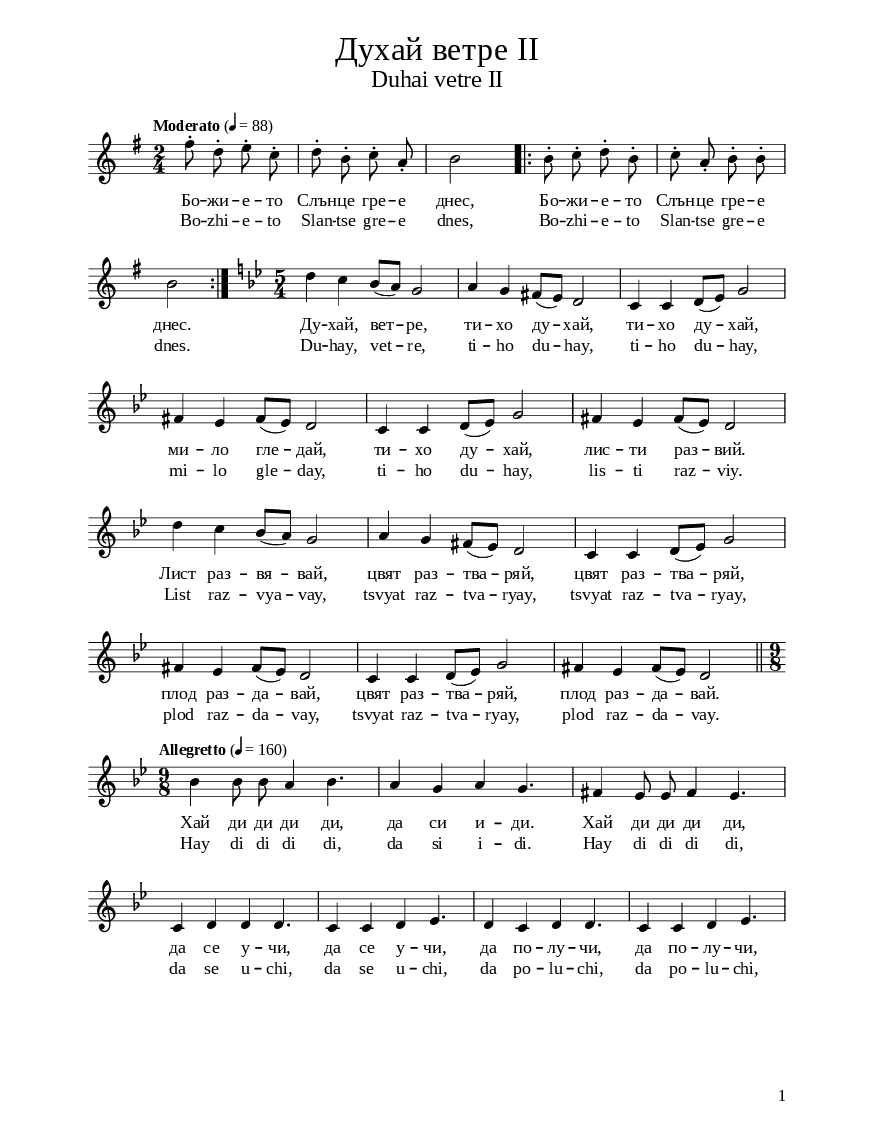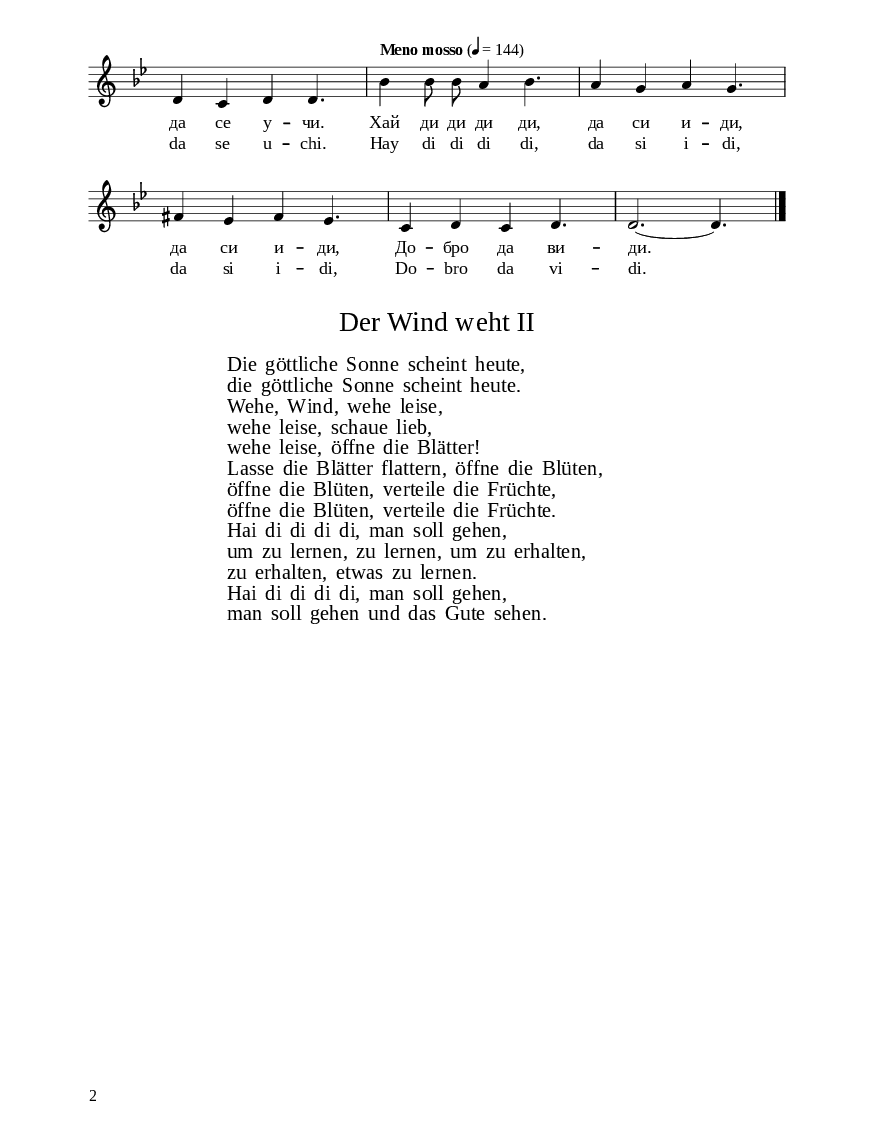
\version "2.24.0"

% include paper part and global functions
\include "include/globals.ily"

\bookpart {
  \label #'ref039
  \tocItem \markup " "
  \include "include/bookpart-paper.ily"
  \score {
    \include "include/score-layout.ily"

    \new Voice \absolute {
      \clef treble
      \key g \major
      \time 2/4
      \tempoFunc "Moderato" 4 "88"
      \autoBeamOff
      fis''8 -.  d''8 -.  e''8 -.
      c''8 -. | % 2
      d''8 -.  b'8 -.  c''8 -.
      a'8 -.  | % 3
      b'2 \repeat volta 2 {
        | % 4
        b'8 -. c''8 -.  d''8 -.
        b'8 -.  | % 5
        c''8 -. a'8 -.  b'8 -.
        b'8 -.  \break | % 6
        b'2
        | % 7
      }
      \key bes \major \time 5/4  % 7
      d''4 c''4  bes'8 ( [  a'8 ) ]
      g'2 | % 8
      a'4  g'4  fis'8 ( [  es'8 ) ]
      d'2 | % 9
      c'4  c'4  d'8 ( [  es'8 ) ]  g'2
      \break |
      fis'4  es'4  fis'8 ( [  es'8 ) ]
      d'2 | % 11
      c'4  c'4  d'8 ( [  es'8 ) ]  g'2
      | % 12
      fis'4  es'4  fis'8 ( [  es'8 ) ]
      d'2 \break | % 13
      d''4 c''4  bes'8 ( [  a'8 ) ]
      g'2 | % 14
      a'4  g'4  fis'8 ( [  es'8 ) ]
      d'2 | % 15
      c'4  c'4  d'8 ( [  es'8 ) ]  g'2
      \break | % 16
      fis'4  es'4  fis'8 ( [  es'8 ) ]
      d'2 | % 17
      c'4  c'4  d'8 ( [  es'8 ) ]  g'2
      | % 18
      fis'4  es'4  fis'8 ( [  es'8 ) ]
      d'2 \bar "||"
      \break | % 19
      \time 9/8  | % 19
      | % 19
      \tempoFunc "Allegretto" 4 "160"
      bes'4 bes'8 bes'8  a'4
      bes'4. |
      a'4  g'4  a'4  g'4. | % 21
      fis'4  es'8  es'8  fis'4  es'4.
      \break | % 22
      c'4  d'4  d'4  d'4. | % 23
      c'4  c'4  d'4  es'4. | % 24
      d'4  c'4  d'4  d'4. | % 25
      c'4  c'4  d'4  es'4. \pageBreak | % 26
      d'4  c'4  d'4  d'4. | % 27
      \tempoFunc "Meno mosso" 4 "144"
      bes'4 bes'8 bes'8  a'4
      bes'4. | % 28
      a'4  g'4  a'4  g'4. \break | % 29
      fis'4  es'4  fis'4  es'4. |
      c'4  d'4  c'4  d'4. | % 31
      d'2. ~  d'4. \bar "|."
    }

    \addlyrics {
      Бо -- жи -- е -- то Слън -- це гре --
      е днес, Бо -- жи -- е -- то Слън --
      це гре -- е днес. Ду -- хай, вет
      -- ре, ти -- хо ду  -- хай, ти
      -- хо ду  -- хай, ми -- ло гле
      -- дай, ти -- хо ду  -- хай,
      лис -- ти раз  -- вий. Лист раз
      -- вя  -- вай, цвят раз -- тва
      -- ряй, цвят раз -- тва  --
      ряй, плод раз -- да  -- вай,
      цвят раз -- тва  -- ряй, плод
      раз -- да  -- вай. Хай ди ди ди
      ди, да си и -- ди. Хай ди ди ди
      ди, да се у -- чи, да се у -- чи,
      да по -- лу -- чи, да по -- лу --
      чи, да се у -- чи. Хай ди ди ди
      ди, да си и -- ди, да си и -- ди,
      До -- бро да ви -- ди.}
      \addlyrics {
        Bo -- zhi -- e -- to Slan -- tse gre --
        e dnes, Bo -- zhi -- e -- to Slan --
        tse gre -- e dnes. Du -- hay, vet
        -- re, ti -- ho du  -- hay, ti
        -- ho du  -- hay, mi -- lo gle
        -- day, ti -- ho du  -- hay,
        lis -- ti raz  -- viy. List raz
        -- vya  -- vay, tsvyat raz -- tva
        -- ryay, tsvyat raz -- tva  --
        ryay, plod raz -- da  -- vay,
        tsvyat raz -- tva  -- ryay, plod
        raz -- da  -- vay. Hay di di di
        di, da si i -- di. Hay di di di
        di, da se u -- chi, da se u -- chi,
        da po -- lu -- chi, da po -- lu --
        chi, da se u -- chi. Hay di di di
        di, da si i -- di, da si i -- di,
        Do -- bro da vi -- di.}

        \header {
          title = \titleFunc "Духай ветре II" "Duhai vetre II"
        }

        \midi{}

      } % score


      % include foreign translation(s) of the song
      \version "2.24.0"

\markup \fill-line { \fontsize #deTitleFontSize "Der Wind weht II" }
\markup \null
\markup \null
\markup \fontsize #deCoupletFontSize {
    \hspace #12
    \override #`(baseline-skip . ,deCoupletBaselineSkip)
    \column {

 \line { " "Die göttliche Sonne scheint heute, }

 \line { " "die göttliche Sonne scheint heute.}

 \line { " "Wehe, Wind, wehe leise, }

 \line { " "wehe leise, schaue lieb,}

 \line { " "wehe leise, öffne die Blätter!}

 \line { " "Lasse die Blätter flattern, öffne die Blüten, }

 \line { " "öffne die Blüten, verteile die Früchte,}

 \line { " "öffne die Blüten, verteile die Früchte.}

 \line { " "Hai di di di di, man soll gehen, }
 \line { " " um zu lernen, zu lernen, um zu erhalten,}

 \line { " "zu erhalten, etwas zu lernen.}

 \line { " "Hai di di di di, man soll gehen, }

 \line { " "man soll gehen und das Gute sehen.}

  }
}


    } % bookpart

    % Più mosso
    %
